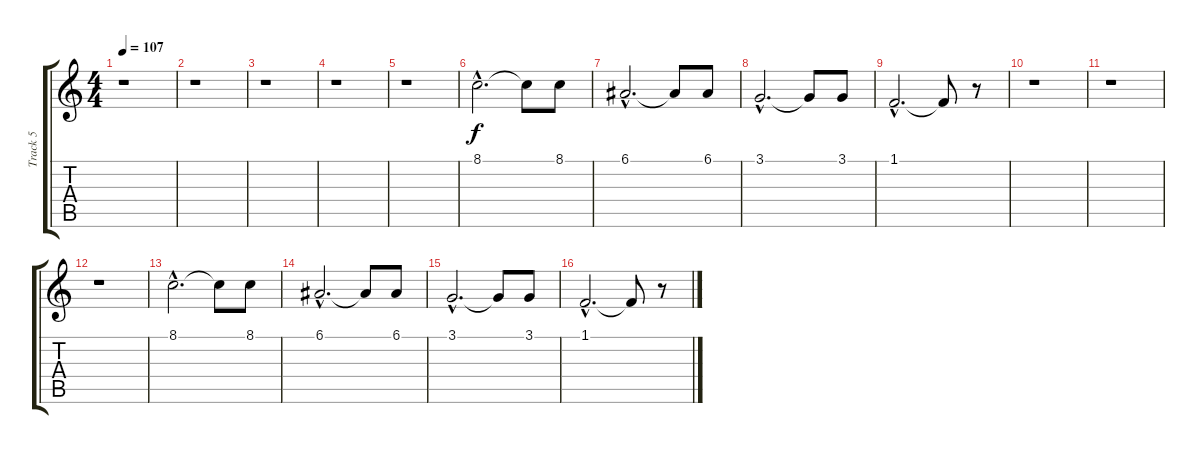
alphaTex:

\track ("Track 5" "Track 5") {instrument stringensemble1}
\staff {score tabs}
\tuning (E4 B3 G3 D3 A2 E2) {hide}
\ts (4 4)
\tempo 107
\clef g2
\ks c
r.1{dy f} |
r.1 |
r.1 |
r.1 |
r.1 |
8.1{hac}.2{d} 8.1{t}.8 8.1.8 |
6.1{hac}.2{d} 6.1{t}.8 6.1.8 |
3.1{hac}.2{d} 3.1{t}.8 3.1.8 |
1.1{hac}.2{d} 1.1{t}.8 r.8 |
r.1 |
r.1 |
r.1 |
8.1{hac}.2{d} 8.1{t}.8 8.1.8 |
6.1{hac}.2{d} 6.1{t}.8 6.1.8 |
3.1{hac}.2{d} 3.1{t}.8 3.1.8 |
1.1{hac}.2{d} 1.1{t}.8 r.8
